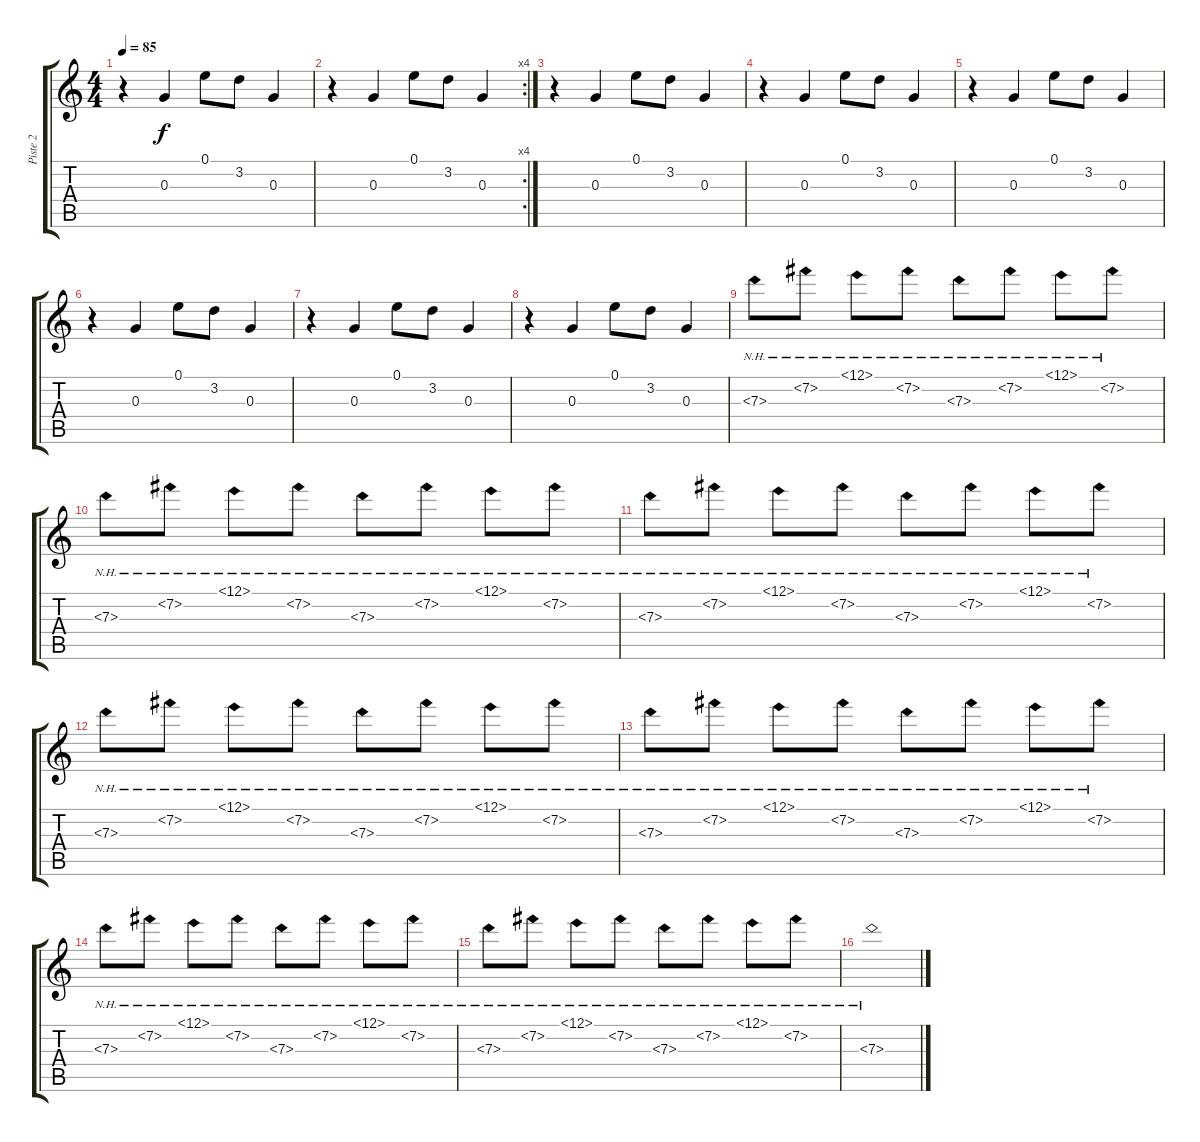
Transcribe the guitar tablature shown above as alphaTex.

\track ("Piste 2" "Piste 2") {instrument acousticguitarnylon}
\staff {score tabs}
\tuning (E4 B3 G3 D3 A2 E2) {hide}
\ts (4 4)
\tempo 85
\clef g2
\ks c
r.4{dy f} 0.3.4 0.1.8 3.2.8 0.3.4 |
\rc 4
r.4 0.3.4 0.1.8 3.2.8 0.3.4 |
r.4 0.3.4 0.1.8 3.2.8 0.3.4 |
r.4 0.3.4 0.1.8 3.2.8 0.3.4 |
r.4 0.3.4 0.1.8 3.2.8 0.3.4 |
r.4 0.3.4 0.1.8 3.2.8 0.3.4 |
r.4 0.3.4 0.1.8 3.2.8 0.3.4 |
r.4 0.3.4 0.1.8 3.2.8 0.3.4 |
7.3{nh}.8 7.2{nh}.8 12.1{nh}.8 7.2{nh}.8 7.3{nh}.8 7.2{nh}.8 12.1{nh}.8 7.2{nh}.8 |
7.3{nh}.8 7.2{nh}.8 12.1{nh}.8 7.2{nh}.8 7.3{nh}.8 7.2{nh}.8 12.1{nh}.8 7.2{nh}.8 |
7.3{nh}.8 7.2{nh}.8 12.1{nh}.8 7.2{nh}.8 7.3{nh}.8 7.2{nh}.8 12.1{nh}.8 7.2{nh}.8 |
7.3{nh}.8 7.2{nh}.8 12.1{nh}.8 7.2{nh}.8 7.3{nh}.8 7.2{nh}.8 12.1{nh}.8 7.2{nh}.8 |
7.3{nh}.8 7.2{nh}.8 12.1{nh}.8 7.2{nh}.8 7.3{nh}.8 7.2{nh}.8 12.1{nh}.8 7.2{nh}.8 |
7.3{nh}.8 7.2{nh}.8 12.1{nh}.8 7.2{nh}.8 7.3{nh}.8 7.2{nh}.8 12.1{nh}.8 7.2{nh}.8 |
7.3{nh}.8 7.2{nh}.8 12.1{nh}.8 7.2{nh}.8 7.3{nh}.8 7.2{nh}.8 12.1{nh}.8 7.2{nh}.8 |
7.3{nh}.1
